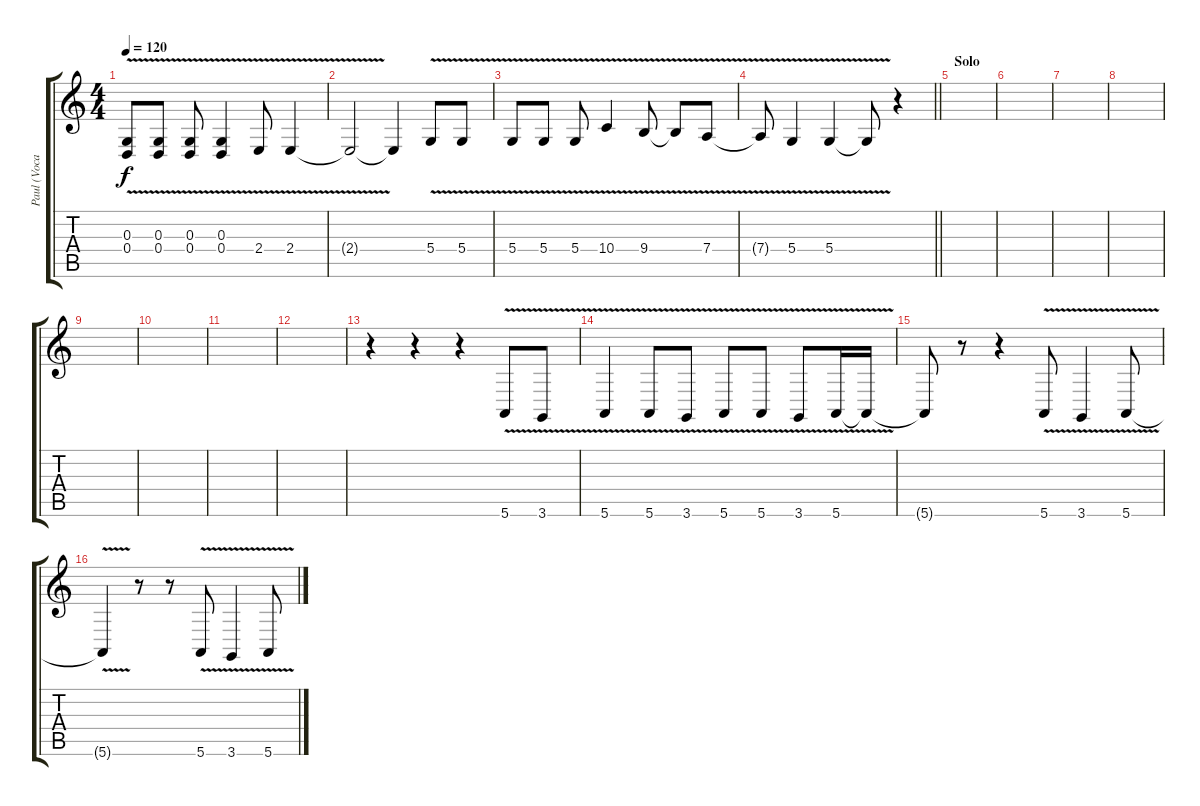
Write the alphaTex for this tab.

\track ("Paul (Vocals)" "Paul (Voca") {instrument electricgrandpiano}
\staff {score tabs}
\tuning (E4 B3 G3 D3 A2 E2) {hide}
\ts (4 4)
\tempo 120
\clef g2
\ks c
(0.3 0.4{v}).8{dy f} (0.3 0.4{v}).8 (0.3 0.4{v}).8 (0.3 0.4{v}).4 2.4{v}.8 2.4{v}.4 |
2.4{t}.2 2.4{t}.4 5.4{v}.8 5.4{v}.8 |
5.4{v}.8 5.4{v}.8 5.4{v}.8 10.4{v}.4 9.4{v}.8 9.4{t}.8 7.4{v}.8 |
\barLineRight lightlight
7.4{t}.8 5.4{v}.4 5.4{v}.4 5.4{t}.8 r.4 |
\section ("" "Solo")
|
|
|
|
|
|
|
|
r.4 r.4 r.4 5.6{v}.8 3.6{v}.8 |
5.6{v}.4 5.6{v}.8 3.6{v}.8 5.6{v}.8 5.6{v}.8 3.6{v}.8 5.6{v}.16 5.6{t}.16 |
5.6{t}.8 r.8 r.4 5.6{v}.8 3.6{v}.4 5.6{v}.8 |
5.6{t}.4 r.8 r.8 5.6{v}.8 3.6{v}.4 5.6{v}.8
